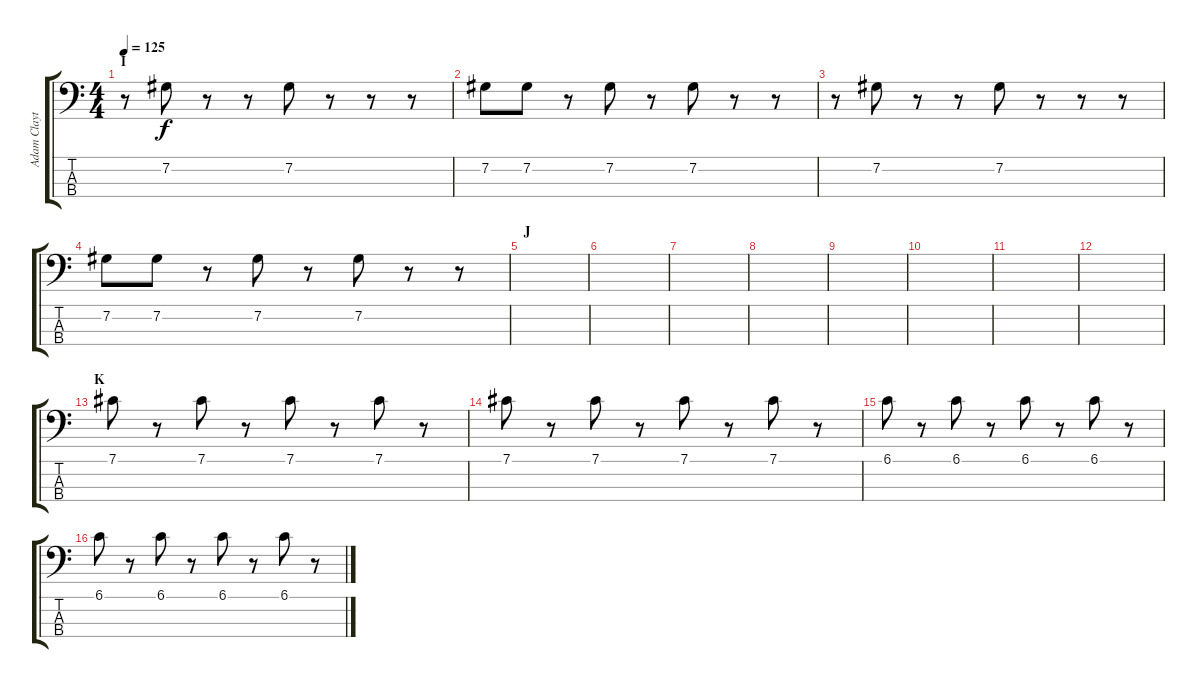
\track ("Adam Clayton" "Adam Clayt") {instrument electricbassfinger}
\staff {score tabs}
\tuning (Gb2 Db2 Ab1 Eb1) {hide}
\ts (4 4)
\section ("" "I")
\tempo 125
\clef f4
\ks c
r.8{dy f} 7.2.8 r.8 r.8 7.2.8 r.8 r.8 r.8 |
7.2.8 7.2.8 r.8 7.2.8 r.8 7.2.8 r.8 r.8 |
r.8 7.2.8 r.8 r.8 7.2.8 r.8 r.8 r.8 |
7.2.8 7.2.8 r.8 7.2.8 r.8 7.2.8 r.8 r.8 |
\section ("" "J")
|
|
|
|
|
|
|
|
\section ("" "K")
7.1.8 r.8 7.1.8 r.8 7.1.8 r.8 7.1.8 r.8 |
7.1.8 r.8 7.1.8 r.8 7.1.8 r.8 7.1.8 r.8 |
6.1.8 r.8 6.1.8 r.8 6.1.8 r.8 6.1.8 r.8 |
6.1.8 r.8 6.1.8 r.8 6.1.8 r.8 6.1.8 r.8
